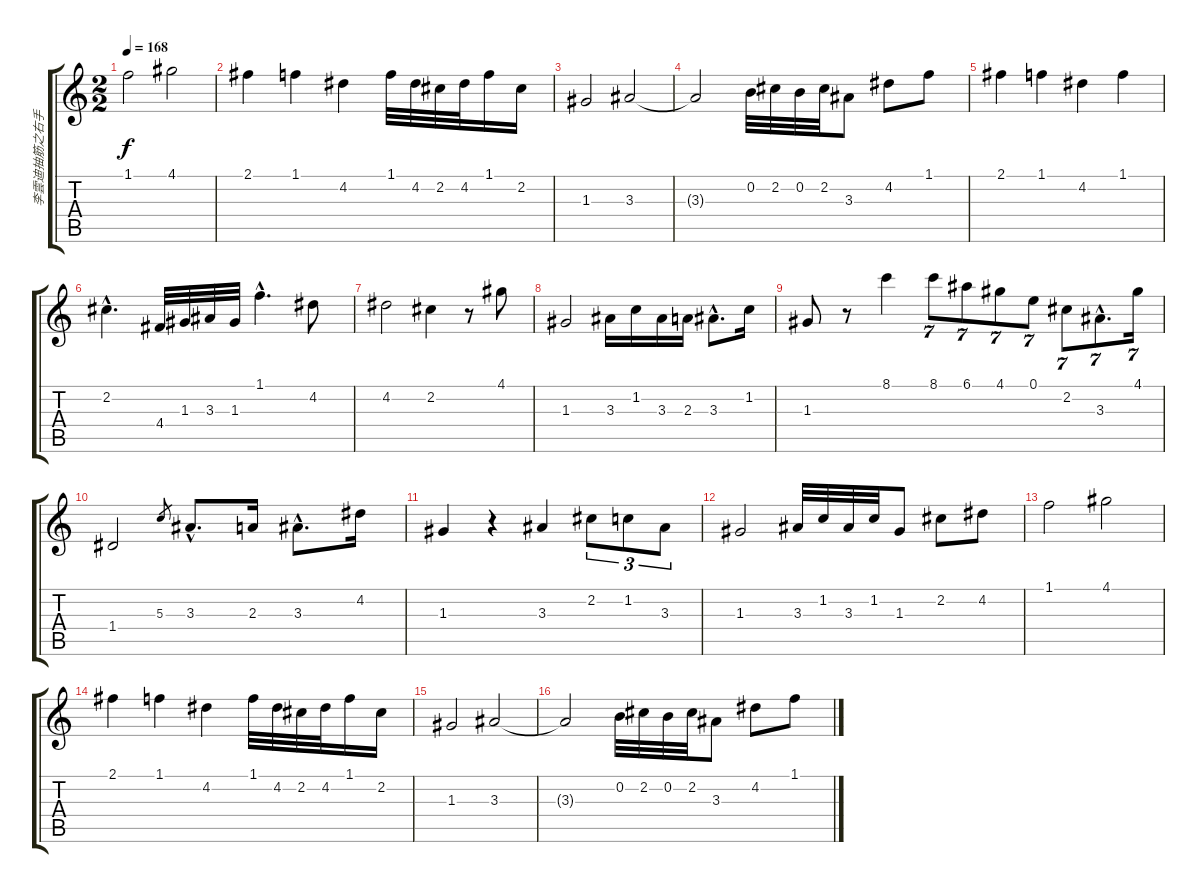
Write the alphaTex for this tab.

\track ("李雲迪抽筋之右手" "李雲迪抽筋之右手") {instrument acousticgrandpiano}
\staff {score tabs}
\tuning (E5 B4 G4 D4 A3 E3) {hide}
\ts (2 2)
\tempo 168
\clef g2
\ks c
1.1.2{dy f} 4.1.2 |
2.1.4 1.1.4 4.2.4 1.1.32 4.2.32 2.2.32 4.2.32 1.1.16 2.2.16 |
1.3.2 3.3.2 |
3.3{t}.2 0.2.32 2.2.32 0.2.32 2.2.32 3.3.8 4.2.8 1.1.8 |
2.1.4 1.1.4 4.2.4 1.1.4 |
2.2{hac}.4{d} 4.4.32 1.3.32 3.3.32 1.3.32 1.1{hac}.4{d} 4.2.8 |
4.2.2 2.2.4 r.8 4.1.8 |
1.3.2 3.3.16 1.2.16 3.3.16 2.3.16 3.3{hac}.8{d} 1.2.16 |
1.3.8 r.8 8.1.4 8.1.8{tu (7 4)} 6.1.8{tu (7 4)} 4.1.8{tu (7 4)} 0.1.8{tu (7 4)} 2.2.8{tu (7 4)} 3.3{hac}.8{d tu (7 4)} 4.1.16{tu (7 4)} |
1.4.2 5.3.8{gr} 3.3{hac}.8{d} 2.3.16 3.3{hac}.8{d} 4.2.16 |
1.3.4 r.4 3.3.4 2.2.8{tu (3 2)} 1.2.8{tu (3 2)} 3.3.8{tu (3 2)} |
1.3.2 3.3.32 1.2.32 3.3.32 1.2.32 1.3.8 2.2.8 4.2.8 |
1.1.2 4.1.2 |
2.1.4 1.1.4 4.2.4 1.1.32 4.2.32 2.2.32 4.2.32 1.1.16 2.2.16 |
1.3.2 3.3.2 |
3.3{t}.2 0.2.32 2.2.32 0.2.32 2.2.32 3.3.8 4.2.8 1.1.8
